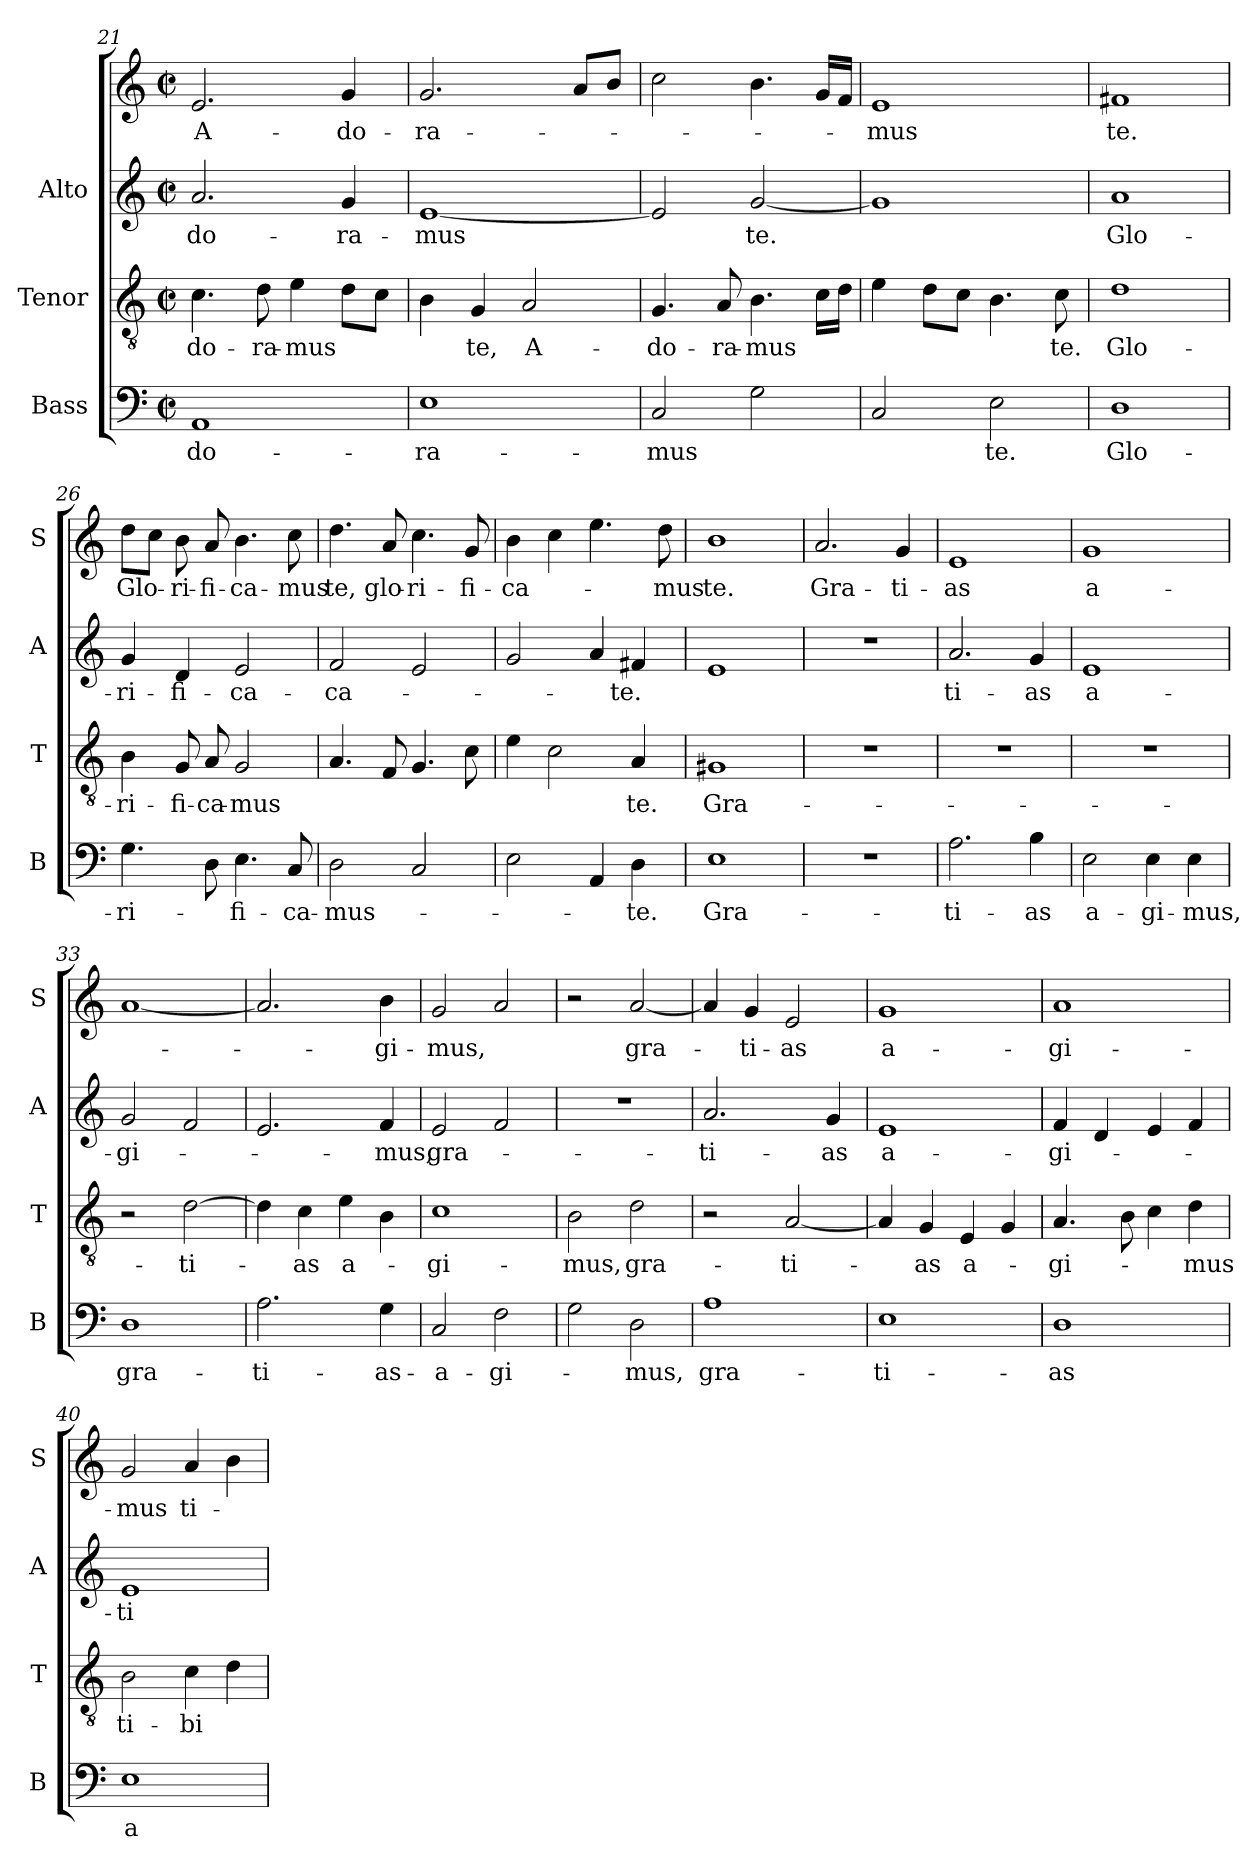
**kern	**text	**kern	**text	**kern	**text	**kern	**text
*part4	*part4	*part3	*part3	*part2	*part2	*part1	*part1
*staff4	*staff4	*staff3	*staff3	*staff2	*staff2	*staff1	*staff1
*I"Bass	*	*I"Tenor	*	*I"Alto	*	*	*
*I'B	*	*I'T	*	*I'A	*	*I'S	*
*clefF4	*	*clefGv2	*	*clefG2	*	*clefG2	*
*k[]	*	*k[]	*	*k[]	*	*k[]	*
*C:	*	*C:	*	*C:	*	*C:	*
*M2/2	*	*M2/2	*	*M2/2	*	*M2/2	*
*met(c|)	*	*met(c|)	*	*met(c|)	*	*met(c|)	*
=21	=21	=21	=21	=21	=21	=21	=21
1AA	do-	4.c\	-do-	2.a/	-do-	2.e/	-A-
.	.	8d\	-ra-	.	.	.	.
.	.	4e\	-mus	.	.	.	.
.	.	8d\L	.	4g/	-ra-	4g/	-do-
.	.	8c\J	.	.	.	.	.
=22	=22	=22	=22	=22	=22	=22	=22
1E	-ra-	4B\	.	[1e	-mus	2.g/	-ra-
.	.	4G/	te,	.	.	.	.
.	.	2A/	A-	.	.	.	.
.	.	.	.	.	.	8a/L	.
.	.	.	.	.	.	8b/J	.
=23	=23	=23	=23	=23	=23	=23	=23
2C/	-mus	4.G/	-do-	2e/]	.	2cc\	.
.	.	8A/	-ra-	.	.	.	.
2G\	.	4.B\	-mus	[2g/	te.	4.b\	.
.	.	16c\LL	.	.	.	16g/LL	.
.	.	16d\JJ	.	.	.	16f/JJ	.
=24	=24	=24	=24	=24	=24	=24	=24
2C/	.	4e\	.	1g]	.	1e	-mus
.	.	8d\L	.	.	.	.	.
.	.	8c\J	.	.	.	.	.
2E\	te.	4.B\	.	.	.	.	.
.	.	8c\	te.	.	.	.	.
=25	=25	=25	=25	=25	=25	=25	=25
1D	Glo-	1d	Glo-	1a	Glo-	1f#X	te.
!!LO:LB:g=z
=26	=26	=26	=26	=26	=26	=26	=26
4.G\	-ri-	4B\	-ri-	4g/	-ri-	8dd\L	Glo-
.	.	.	.	.	.	8cc\J	.
.	.	8G/	-fi-	4d/	-fi-	8b\	-ri-
8D\	.	8A/	-ca-	.	.	8a/	-fi-
4.E\	-fi-	2G/	-mus	2e/	-ca-	4.b\	-ca-
8C/	-ca-	.	.	.	.	8cc\	-mus
=27	=27	=27	=27	=27	=27	=27	=27
2D\	-mus-	4.A/	.	2f/	-ca-	4.dd\	te,
.	.	8F/	.	.	.	8a/	glo-
2C/	.	4.G/	.	2e/	.	4.cc\	-ri-
.	.	8c\	.	.	.	8g/	-fi-
=28	=28	=28	=28	=28	=28	=28	=28
2E\	.	4e\	.	2g/	.	4b\	-ca-
.	.	2c\	.	.	.	4cc\	.
4AA/	.	.	.	4a/	.	4.ee\	.
4D\	-te.	4A/	te.	4f#X/	-te.	.	.
.	.	.	.	.	.	8dd\	-mus
=29	=29	=29	=29	=29	=29	=29	=29
1E	Gra-	1G#X	Gra-	1e	.	1b	te.
=30	=30	=30	=30	=30	=30	=30	=30
1r	.	1r	.	1r	.	2.a/	Gra-
.	.	.	.	.	.	4g/	-ti-
=31	=31	=31	=31	=31	=31	=31	=31
2.A\	-ti-	1r	.	2.a/	ti-	1e	-as
4B\	-as	.	.	4g/	-as	.	.
!!LO:LB:g=z
=32	=32	=32	=32	=32	=32	=32	=32
2E\	a-	1r	.	1e	a-	1g	a-
4E\	-gi-	.	.	.	.	.	.
4E\	-mus,	.	.	.	.	.	.
=33	=33	=33	=33	=33	=33	=33	=33
1D	gra-	2r	.	2g/	-gi-	[1a	.
.	.	[2d\	-ti-	2f/	.	.	.
=34	=34	=34	=34	=34	=34	=34	=34
2.A\	-ti-	4d\]	.	2.e/	.	2.a/]	.
.	.	4c\	-as	.	.	.	.
.	.	4e\	a-	.	.	.	.
4G\	-as-	4B\	.	4f/	-mus,	4b\	-gi-
=35	=35	=35	=35	=35	=35	=35	=35
2C/	-a-	1c	-gi-	2e/	gra-	2g/	-mus,
2F\	-gi-	.	.	2f/	.	2a/	.
=36	=36	=36	=36	=36	=36	=36	=36
2G\	.	2B\	-mus,	1r	.	2r	.
2D\	-mus,	2d\	gra-	.	.	[2a/	gra-
=37	=37	=37	=37	=37	=37	=37	=37
1A	gra-	2r	.	2.a/	-ti-	4a/]	.
.	.	.	.	.	.	4g/	-ti-
.	.	[2A/	-ti-	.	.	2e/	-as
.	.	.	.	4g/	-as	.	.
!!LO:LB:g=z
=38	=38	=38	=38	=38	=38	=38	=38
1E	-ti-	4A/]	.	1e	a-	1g	a-
.	.	4G/	-as	.	.	.	.
.	.	4E/	a-	.	.	.	.
.	.	4G/	.	.	.	.	.
=39	=39	=39	=39	=39	=39	=39	=39
1D	-as	4.A/	-gi-	4f/	-gi-	1a	-gi-
.	.	.	.	4d/	.	.	.
.	.	8B\	.	.	.	.	.
.	.	4c\	.	4e/	.	.	.
.	.	4d\	-mus	4f/	.	.	.
=40	=40	=40	=40	=40	=40	=40	=40
1E	a-	2B\	ti-	1e	-ti-	2g/	-mus
.	.	4c\	-bi	.	.	4a/	ti-
.	.	4d\	.	.	.	4b\	.
=	=	=	=	=	=	=	=
*-	*-	*-	*-	*-	*-	*-	*-
